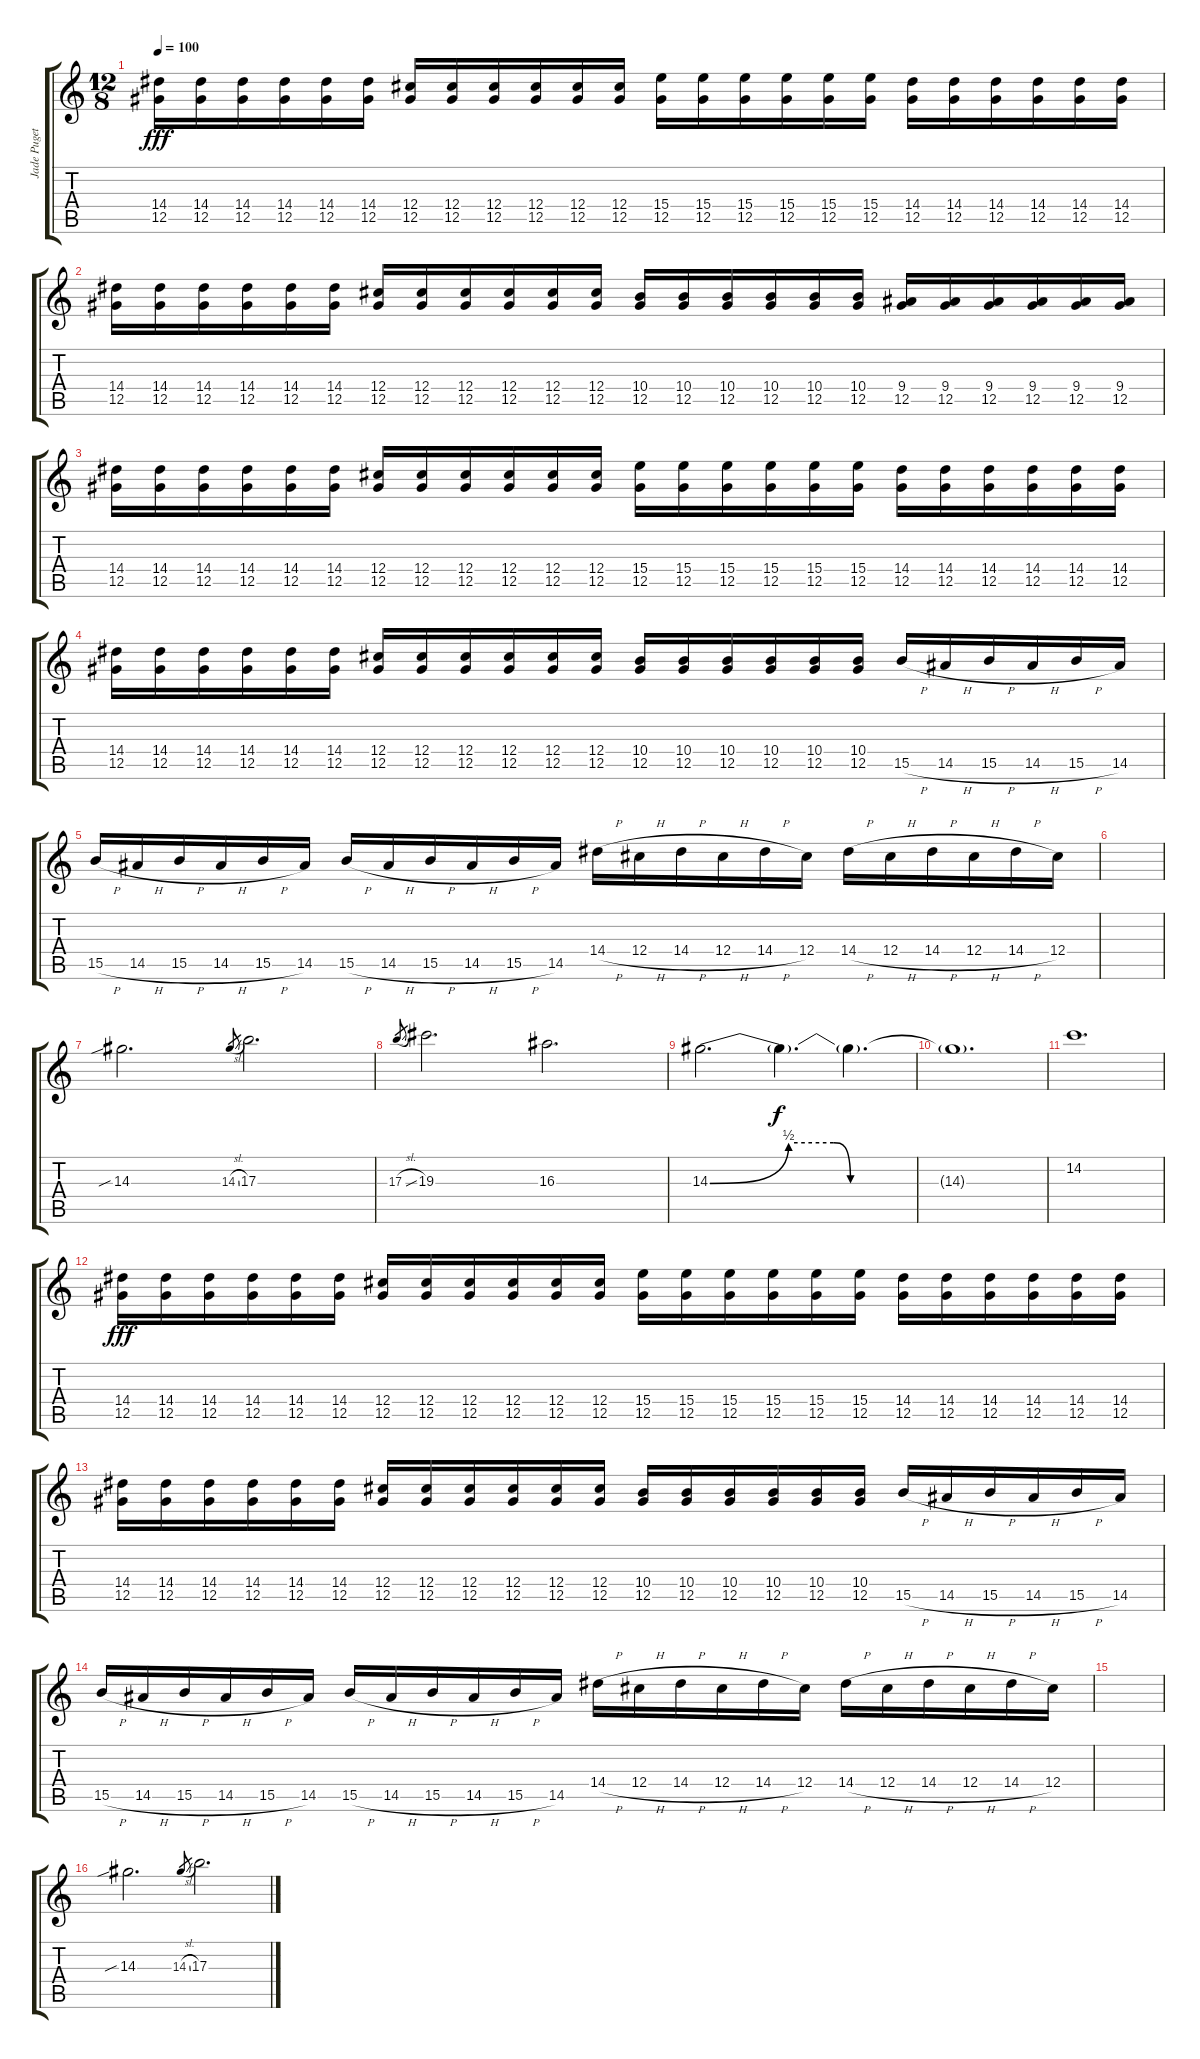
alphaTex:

\track ("Jade Puget Lead" "Jade Puget") {instrument overdrivenguitar}
\staff {score tabs}
\tuning (Eb4 Bb3 Gb3 Db3 Ab2 Eb2) {hide}
\ts (12 8)
\tempo 100
\clef g2
\ks aminor
(14.4 12.5).16{dy fff volume 11} (14.4 12.5).16 (14.4 12.5).16 (14.4 12.5).16 (14.4 12.5).16 (14.4 12.5).16 (12.4 12.5).16 (12.4 12.5).16 (12.4 12.5).16 (12.4 12.5).16 (12.4 12.5).16 (12.4 12.5).16 (15.4 12.5).16 (15.4 12.5).16 (15.4 12.5).16 (15.4 12.5).16 (15.4 12.5).16 (15.4 12.5).16 (14.4 12.5).16 (14.4 12.5).16 (14.4 12.5).16 (14.4 12.5).16 (14.4 12.5).16 (14.4 12.5).16 |
(14.4 12.5).16 (14.4 12.5).16 (14.4 12.5).16 (14.4 12.5).16 (14.4 12.5).16 (14.4 12.5).16 (12.4 12.5).16 (12.4 12.5).16 (12.4 12.5).16 (12.4 12.5).16 (12.4 12.5).16 (12.4 12.5).16 (10.4 12.5).16 (10.4 12.5).16 (10.4 12.5).16 (10.4 12.5).16 (10.4 12.5).16 (10.4 12.5).16 (9.4 12.5).16 (9.4 12.5).16 (9.4 12.5).16 (9.4 12.5).16 (9.4 12.5).16 (9.4 12.5).16 |
(14.4 12.5).16 (14.4 12.5).16 (14.4 12.5).16 (14.4 12.5).16 (14.4 12.5).16 (14.4 12.5).16 (12.4 12.5).16 (12.4 12.5).16 (12.4 12.5).16 (12.4 12.5).16 (12.4 12.5).16 (12.4 12.5).16 (15.4 12.5).16 (15.4 12.5).16 (15.4 12.5).16 (15.4 12.5).16 (15.4 12.5).16 (15.4 12.5).16 (14.4 12.5).16 (14.4 12.5).16 (14.4 12.5).16 (14.4 12.5).16 (14.4 12.5).16 (14.4 12.5).16 |
(14.4 12.5).16 (14.4 12.5).16 (14.4 12.5).16 (14.4 12.5).16 (14.4 12.5).16 (14.4 12.5).16 (12.4 12.5).16 (12.4 12.5).16 (12.4 12.5).16 (12.4 12.5).16 (12.4 12.5).16 (12.4 12.5).16 (10.4 12.5).16 (10.4 12.5).16 (10.4 12.5).16 (10.4 12.5).16 (10.4 12.5).16 (10.4 12.5).16 15.5{h}.16{volume 15} 14.5{h}.16 15.5{h}.16 14.5{h}.16 15.5{h}.16 14.5.16 |
15.5{h}.16 14.5{h}.16 15.5{h}.16 14.5{h}.16 15.5{h}.16 14.5.16 15.5{h}.16 14.5{h}.16 15.5{h}.16 14.5{h}.16 15.5{h}.16 14.5.16 14.4{h}.16 12.4{h}.16 14.4{h}.16 12.4{h}.16 14.4{h}.16 12.4.16 14.4{h}.16 12.4{h}.16 14.4{h}.16 12.4{h}.16 14.4{h}.16 12.4.16 |
|
14.3{sib}.2{d} 14.3{sl}.8{gr} 17.3.2{d} |
17.3{sl}.8{gr} 19.3.2{d} 16.3.2{d} |
14.3{be (custom 0 0 14 2 22 2 25 0 30 0 39 0 60 0)}.2{d} 14.3{t}.4{d dy f} 14.3{t}.4{d} |
14.3{t}.1{d volume 0} |
14.2.1{d} |
(14.4 12.5).16{dy fff volume 11} (14.4 12.5).16 (14.4 12.5).16 (14.4 12.5).16 (14.4 12.5).16 (14.4 12.5).16 (12.4 12.5).16 (12.4 12.5).16 (12.4 12.5).16 (12.4 12.5).16 (12.4 12.5).16 (12.4 12.5).16 (15.4 12.5).16 (15.4 12.5).16 (15.4 12.5).16 (15.4 12.5).16 (15.4 12.5).16 (15.4 12.5).16 (14.4 12.5).16 (14.4 12.5).16 (14.4 12.5).16 (14.4 12.5).16 (14.4 12.5).16 (14.4 12.5).16 |
(14.4 12.5).16 (14.4 12.5).16 (14.4 12.5).16 (14.4 12.5).16 (14.4 12.5).16 (14.4 12.5).16 (12.4 12.5).16 (12.4 12.5).16 (12.4 12.5).16 (12.4 12.5).16 (12.4 12.5).16 (12.4 12.5).16 (10.4 12.5).16 (10.4 12.5).16 (10.4 12.5).16 (10.4 12.5).16 (10.4 12.5).16 (10.4 12.5).16 15.5{h}.16{volume 15} 14.5{h}.16 15.5{h}.16 14.5{h}.16 15.5{h}.16 14.5.16 |
15.5{h}.16 14.5{h}.16 15.5{h}.16 14.5{h}.16 15.5{h}.16 14.5.16 15.5{h}.16 14.5{h}.16 15.5{h}.16 14.5{h}.16 15.5{h}.16 14.5.16 14.4{h}.16 12.4{h}.16 14.4{h}.16 12.4{h}.16 14.4{h}.16 12.4.16 14.4{h}.16 12.4{h}.16 14.4{h}.16 12.4{h}.16 14.4{h}.16 12.4.16 |
|
14.3{sib}.2{d} 14.3{sl}.8{gr} 17.3.2{d}
